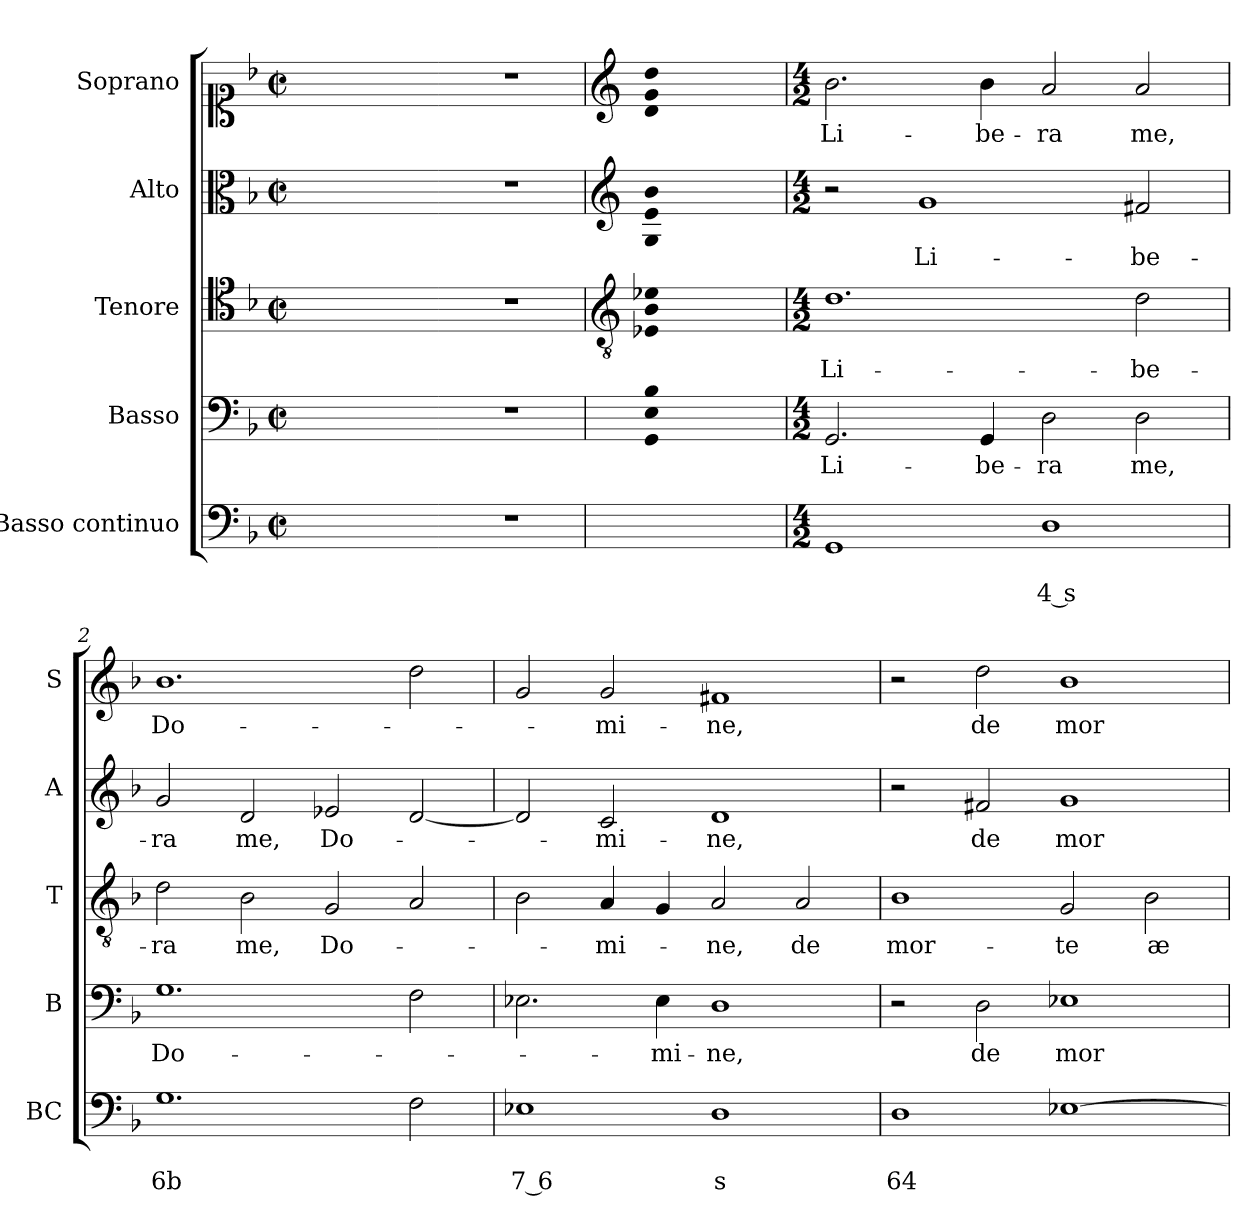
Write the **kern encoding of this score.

**kern	**text	**text	**kern	**text	**kern	**text	**kern	**text	**kern	**text
*part5	*part5	*part5	*part4	*part4	*part3	*part3	*part2	*part2	*part1	*part1
*staff5	*staff5	*staff5	*staff4	*staff4	*staff3	*staff3	*staff2	*staff2	*staff1	*staff1
*I"Basso continuo	*	*	*I"Basso	*	*I"Tenore	*	*I"Alto	*	*I"Soprano	*
*I'BC	*	*	*I'B	*	*I'T	*	*I'A	*	*I'S	*
*clefF4	*	*	*clefF4	*	*clefC4	*	*clefC3	*	*clefC1	*
*k[b-]	*	*	*k[b-]	*	*k[b-]	*	*k[b-]	*	*k[b-]	*
*F:	*	*	*F:	*	*F:	*	*F:	*	*F:	*
*M2/2	*	*	*M2/2	*	*M2/2	*	*M2/2	*	*M2/2	*
*met(c|)	*	*	*met(c|)	*	*met(c|)	*	*met(c|)	*	*met(c|)	*
=	=	=	=	=	=	=	=	=	=	=
1ryy	.	.	1ryy	.	1ryy	.	1ryy	.	1ryy	.
=1X-	=1X-	=1X-	=1X-	=1X-	=1X-	=1X-	=1X-	=1X-	=1X-	=1X-
1r	.	.	1r	.	1r	.	1r	.	1r	.
=2X	=2X	=2X	=2X	=2X	=2X	=2X	=2X	=2X	=2X	=2X
*	*	*	*	*	*clefGv2	*	*clefG2	*	*clefG2	*
!	!	!	!LO:N:n=1:head=solid	!	!	!	!	!	!	!
!	!	!	!LO:N:n=2:head=solid	!	!	!	!	!	!	!
!	!	!	!LO:N:n=3:head=solid	!	!LO:N:n=1:head=solid	!	!	!	!	!
!	!	!	!	!	!LO:N:n=2:head=solid	!	!	!	!	!
!	!	!	!	!	!LO:N:n=3:head=solid	!	!LO:N:n=1:head=solid	!	!	!
!	!	!	!	!	!	!	!LO:N:n=2:head=solid	!	!	!
!	!	!	!	!	!	!	!LO:N:n=3:head=solid	!	!LO:N:n=1:head=solid	!
!	!	!	!	!	!	!	!	!	!LO:N:n=2:head=solid	!
!	!	!	!	!	!	!	!	!	!LO:N:n=3:head=solid	!
1ryy	.	.	1GG! 1E! 1B-!	.	1E-X! 1B-! 1e-X!	.	1G! 1e! 1b-!	.	1d! 1g! 1dd!	.
=1	=1	=1	=1	=1	=1	=1	=1	=1	=1	=1
*M4/2	*	*	*M4/2	*	*M4/2	*	*M4/2	*	*M4/2	*
!	!	!	!	!LO:LY:b	!	!	!	!	!	!
!	!	!	!	!	!	!LO:LY:b	!	!	!	!
!	!	!	!	!	!	!	!	!	!	!LO:LY:b
1GG	.	.	2.GG/	Li-	1.d	Li-	2r	.	2.b-\	Li-
!	!	!	!	!	!	!	!	!LO:LY:b	!	!
.	.	.	.	.	.	.	1g	Li-	.	.
!	!	!	!	!LO:LY:b	!	!	!	!	!	!
!	!	!	!	!	!	!	!	!	!	!LO:LY:b
.	.	.	4GG/	-be-	.	.	.	.	4b-\	-be-
!	!	!LO:LY:b	!	!	!	!	!	!	!	!
!	!	!	!	!LO:LY:b	!	!	!	!	!	!
!	!	!	!	!	!	!	!	!	!	!LO:LY:b
1D	.	4 s	2D\	-ra	.	.	.	.	2a/	-ra
!	!	!	!	!LO:LY:b	!	!	!	!	!	!
!	!	!	!	!	!	!LO:LY:b	!	!	!	!
!	!	!	!	!	!	!	!	!LO:LY:b	!	!
!	!	!	!	!	!	!	!	!	!	!LO:LY:b
.	.	.	2D\	me,	2d\	-be-	2f#X/	-be-	2a/	me,
=2	=2	=2	=2	=2	=2	=2	=2	=2	=2	=2
!	!	!LO:LY:b	!	!	!	!	!	!	!	!
!	!	!	!	!LO:LY:b	!	!	!	!	!	!
!	!	!	!	!	!	!LO:LY:b	!	!	!	!
!	!	!	!	!	!	!	!	!LO:LY:b	!	!
!	!	!	!	!	!	!	!	!	!	!LO:LY:b
1.G	.	6b	1.G	Do-	2d\	-ra	2g/	-ra	1.b-	Do-
!	!	!	!	!	!	!LO:LY:b	!	!	!	!
!	!	!	!	!	!	!	!	!LO:LY:b	!	!
.	.	.	.	.	2B-\	me,	2d/	me,	.	.
!	!	!	!	!	!	!LO:LY:b	!	!	!	!
!	!	!	!	!	!	!	!	!LO:LY:b	!	!
.	.	.	.	.	2G/	Do-	2e-X/	Do-	.	.
2F\	.	.	2F\	.	2A/	.	[2d/	.	2dd\	.
=3	=3	=3	=3	=3	=3	=3	=3	=3	=3	=3
!	!	!LO:LY:b	!	!	!	!	!	!	!	!
1E-X	.	7 6	2.E-X\	.	2B-\	.	2d/]	.	2g/	.
!	!	!	!	!	!	!LO:LY:b	!	!	!	!
!	!	!	!	!	!	!	!	!LO:LY:b	!	!
!	!	!	!	!	!	!	!	!	!	!LO:LY:b
.	.	.	.	.	4A/	-mi-	2c/	-mi-	2g/	-mi-
!	!	!	!	!LO:LY:b	!	!	!	!	!	!
.	.	.	4E-\	-mi-	4G/	.	.	.	.	.
!	!	!LO:LY:b	!	!	!	!	!	!	!	!
!	!	!	!	!LO:LY:b	!	!	!	!	!	!
!	!	!	!	!	!	!LO:LY:b	!	!	!	!
!	!	!	!	!	!	!	!	!LO:LY:b	!	!
!	!	!	!	!	!	!	!	!	!	!LO:LY:b
1D	.	s	1D	-ne,	2A/	-ne,	1d	-ne,	1f#X	-ne,
!	!	!	!	!	!	!LO:LY:b	!	!	!	!
.	.	.	.	.	2A/	de	.	.	.	.
=4	=4	=4	=4	=4	=4	=4	=4	=4	=4	=4
!	!	!LO:LY:b	!	!	!	!	!	!	!	!
!	!	!	!	!	!	!LO:LY:b	!	!	!	!
1D	.	64	2r	.	1B-	mor-	2r	.	2r	.
!	!	!	!	!LO:LY:b	!	!	!	!	!	!
!	!	!	!	!	!	!	!	!LO:LY:b	!	!
!	!	!	!	!	!	!	!	!	!	!LO:LY:b
.	.	.	2D\	de	.	.	2f#X/	de	2dd\	de
!	!	!	!	!LO:LY:b	!	!	!	!	!	!
!	!	!	!	!	!	!LO:LY:b	!	!	!	!
!	!	!	!	!	!	!	!	!LO:LY:b	!	!
!	!	!	!	!	!	!	!	!	!	!LO:LY:b
[1E-X	.	.	1E-X	mor-	2G/	-te	1g	mor-	1b-	mor-
!	!	!	!	!	!	!LO:LY:b	!	!	!	!
.	.	.	.	.	2B-\	æ-	.	.	.	.
=	=	=	=	=	=	=	=	=	=	=
*-	*-	*-	*-	*-	*-	*-	*-	*-	*-	*-
